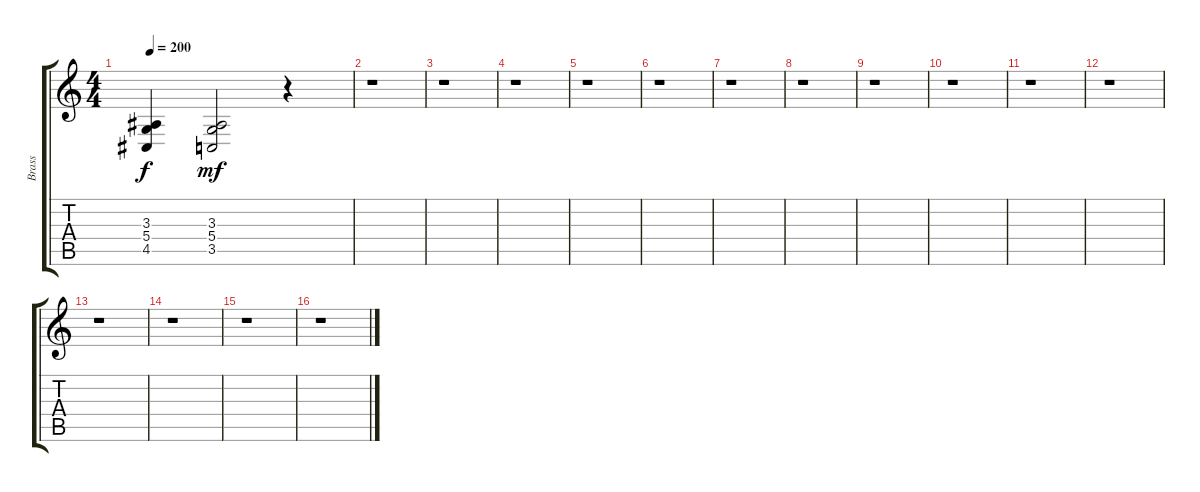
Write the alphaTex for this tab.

\track ("Brass" "Brass") {instrument frenchhorn}
\staff {score tabs}
\tuning (E4 B3 G3 D3 A2 E2) {hide}
\ts (4 4)
\tempo 200
\clef g2
\ks c
(3.3{t} 5.4{t} 4.5{t}).4{dy f} (3.3 5.4 3.5).2{dy mf} r.4 |
r.1 |
r.1 |
r.1 |
r.1 |
r.1 |
r.1 |
r.1 |
r.1 |
r.1 |
r.1 |
r.1 |
r.1 |
r.1 |
r.1 |
r.1
